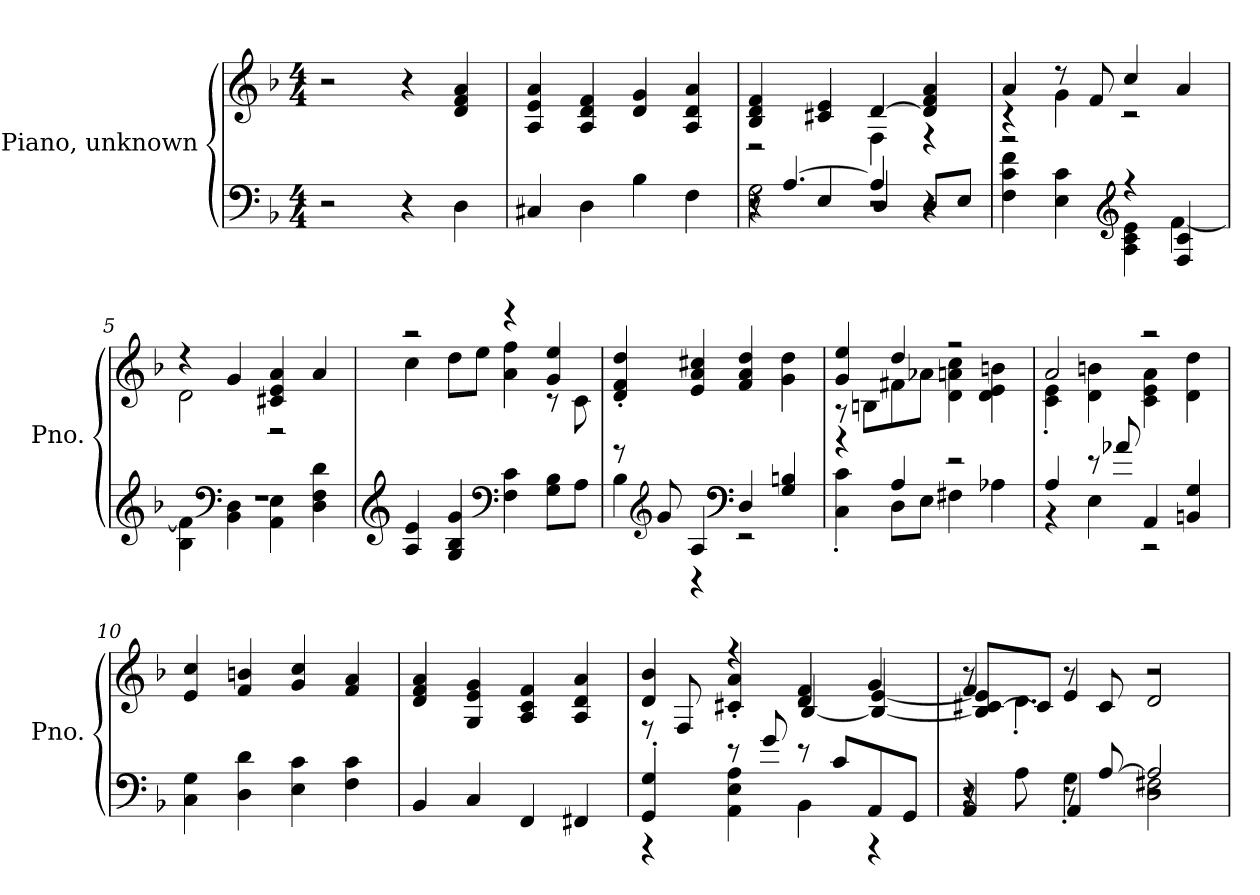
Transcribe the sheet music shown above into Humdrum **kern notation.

**kern	**kern
*part1	*part1
*staff2	*staff1
*I"Piano, unknown	*
*I'Pno.	*
*clefF4	*clefG2
*k[b-]	*k[b-]
*M4/4	*M4/4
*MM120	*MM120
=1	=1
2r	2r
4r	4r
4D\	4d/ 4f/ 4a/
=2	=2
4C#X/	4A/ 4e/ 4a/
4D\	4A/ 4d/ 4f/
4B-\	4d/ 4g/
4F\	4A/ 4d/ 4a/
=3	=3
*^	*^
*	*^	*	*
8r	2G\	4r	4B-/ 4d/ 4f/	2r
[4.A/	.	.	.	.
.	.	4E/	4c#X/ 4e/	.
4A/]	2r	4D/	[4d/	4F\
4r	.	8D/L	4d/] 4f/ 4a/	4r
.	.	8E/J	.	.
*	*v	*v	*	*
=4	=4	=4	=4
2r	4F\ 4c\ 4f\	4a/	4r
.	4E\ 4c\	8r	4g\
.	.	8f/	.
*clefG2	*	*	*
4r	4A\ 4c\ 4e\	4cc/	2r
4F/ 4c/	[4f\	4a/	.
=5	=5	=5	=5
1r	4B-\ 4f\]	4r	2d\
*clefF4	*	*	*
.	4BB-\ 4D\	4g/	.
.	4AA\ 4E\	4c#X/ 4e/ 4a/	2r
.	4D\ 4F\ 4d\	4a/	.
*v	*v	*	*
=6	=6	=6
*clefG2	*	*
4A/ 4e/	2r	4cc\
4G/ 4B-/ 4g/	.	8dd\L
.	.	8ee\J
*clefF4	*	*
4F\ 4c\	4r	4a\ 4ff\
8G\ 8B-\L	4g/ 4ee/	8r
8A\J	.	8c\
*	*v	*v
!!LO:LB:g=z
=7	=7
*^	*
8r	4B-\	4d/' 4f/' 4dd/'
*clefG2	*	*
8g/	.	.
4A/	4r	4e/ 4a/ 4cc#X/
*clefF4	*	*
4D/	2r	4f/ 4a/ 4dd/
4G/ 4Bn/	.	4g\ 4dd\
=8	=8	=8
*	*	*^
4r	4C\' 4c\'	4g/ 4ee/	8r
.	.	.	8Bn\L
4A/	8D\L	4dd/	8f#X\
.	8E\J	.	8a-X\J
2r	4F#X\	2r	4d\ 4an\ 4cc\
.	4A-X\	.	4d\ 4e\ 4bn\
=9	=9	=9	=9
4A/	4r	2a/	4c\' 4e\'
8r	4E\	.	4d\ 4bn\
8a-X/	.	.	.
4AA/	2r	2r	4c\ 4e\ 4a\
4BBn/ 4G/	.	.	4d\ 4dd\
*v	*v	*	*
*	*v	*v
=10	=10
4C\ 4G\	4e/ 4cc/
4D\ 4d\	4f/ 4bn/
4E\ 4c\	4g/ 4cc/
4F\ 4c\	4f/ 4a/
=11	=11
4BB-/	4d/ 4f/ 4a/
4C/	4G/ 4e/ 4g/
4FF/	4A/ 4c/ 4f/
4FF#X/	4A/ 4d/ 4a/
!!LO:LB:g=z
=12	=12
*^	*^
4GG/' 4G/'	4r	4d/ 4b-/	8r
.	.	.	8F/
8r	4AA\ 4E\ 4A\	4r	4c#X/' 4a/'
8g/	.	.	.
8r	4BB-\	4d/ 4f/	[4B-/
8c/L	.	.	.
8AA/	4r	4g/	4B-/_ [4e/
8GG/J	.	.	.
=13	=13	=13	=13
*	*^	*	*^
4r	8r	4AA/	4f/	8r	8B-/] [8c#X/ 8e/]L
.	8A\	.	.	4.d'\	8c#/J]
8r	4G'\	4AA/	4e/	.	8r
[8A/	.	.	.	.	8c#/
2A/]	2D\ 2F#X\	2r	2r	2r	2d/
*v	*v	*v	*	*	*
*	*v	*v	*v
=	=
*-	*-
